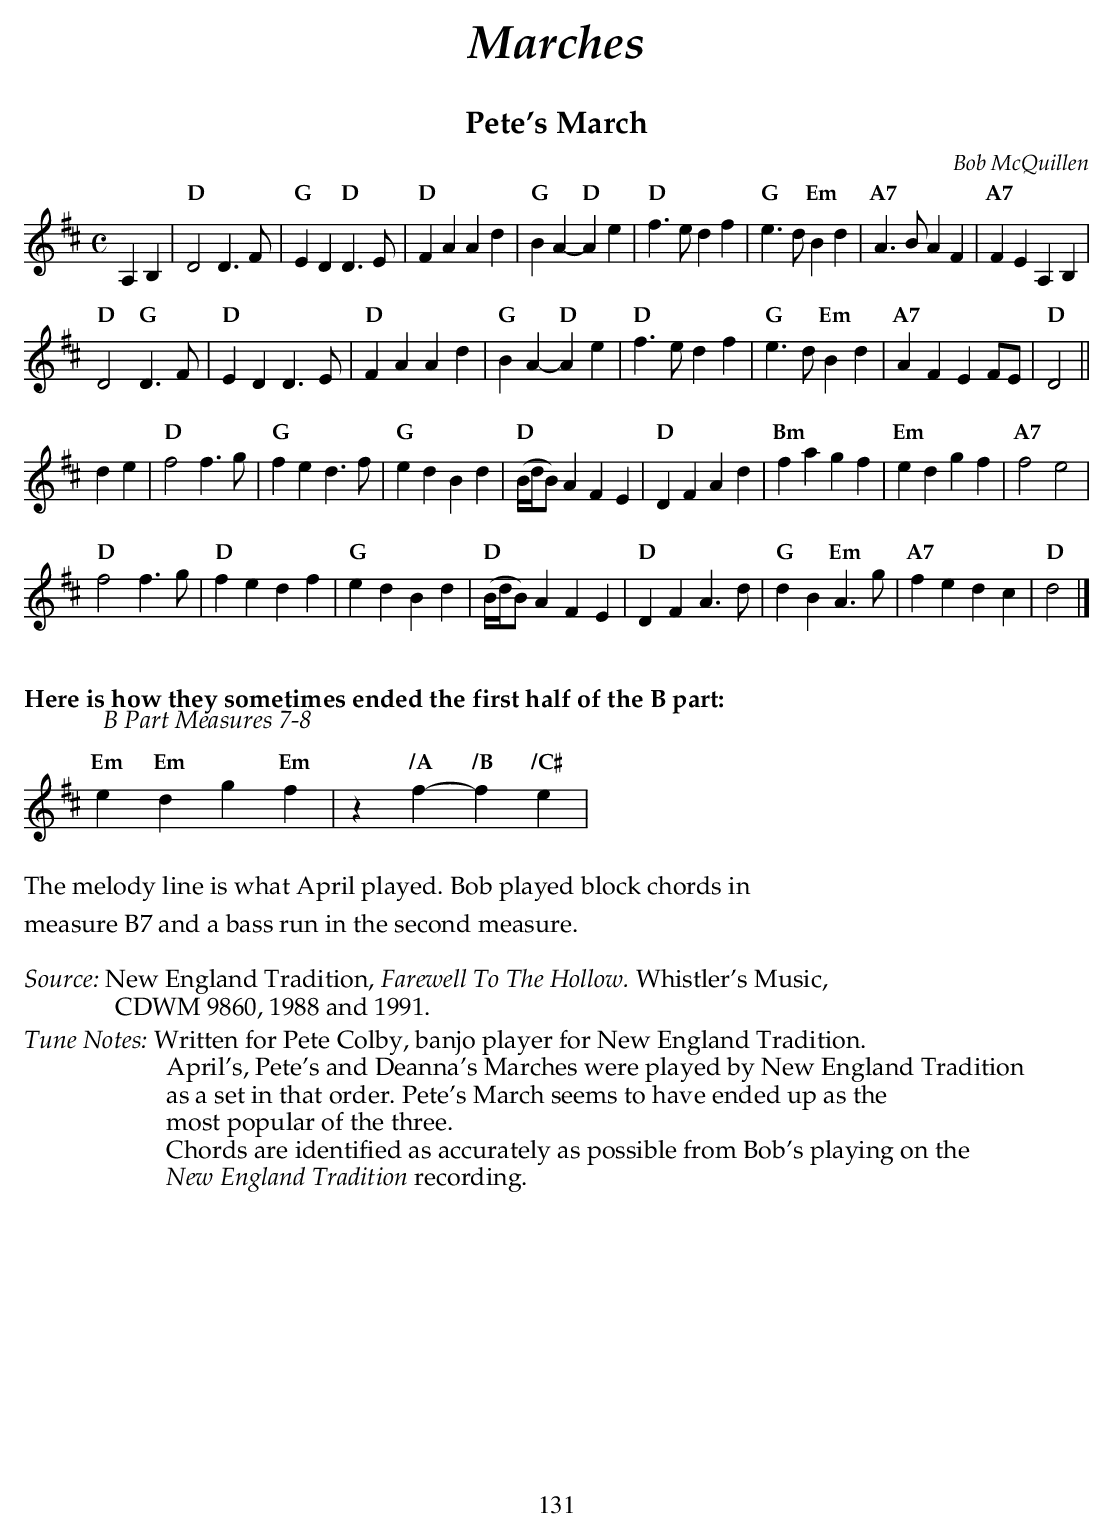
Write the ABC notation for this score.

X:1
T:Pete's March
C:Bob McQuillen
U:s = !slide!
U:t = !trill!
M:C
L:1/8
K:D
A,2B,2 |\
"D"  D4  D3F  | "G" E2D2 "D" D3E | "D" F2A2 A2d2 | "G"  B2 A2-"D" A2 e2  |\
"D" f3e d2f2 | "G" e3d "Em" B2d2 | "A7" A3B  A2F2 | "A7" F2E2 A,2B,2 |
"D"  D4  "G" D3F  | "D" E2D2 D3E | "D" F2A2 A2d2 | "G" B2 A2-"D" A2 e2  |\
"D" f3e d2f2 | "G" e3d "Em" B2d2 | "A7" A2F2 E2FE | "D" D4 ||
d2e2 |\
"D"  f4   f3g  | "G"  f2e2 d3f  | "G"  e2d2 B2d2 | "D"  (B/d/B)A2 F2E2 |\
"D"  D2F2 A2d2 | "Bm" f2a2 g2f2 | "Em" e2d2 g2f2 | "A7" f4   e4   |
"D"  f4   f3g  | "D"  f2e2 d2f2 | "G"  e2d2 B2d2 | "D" (B/d/B)A2 F2E2 |\
"D"  D2F2 A2>d2 | "G"  d2B2 "Em" A3g  | "A7" f2e2 d2c2 | "D"  d4 |]
%%vskip 15
%%textfont Palatino-Bold 16
%%text Here is how they sometimes ended the first half of the B part:
%%vskip 20
"@0,40 $2B Part Measures 7-8$0" "Em" e2"Em" d2 g2"Em"f2 |  z2 "/A"f2- "/B"f2   "/C#"e2   |
